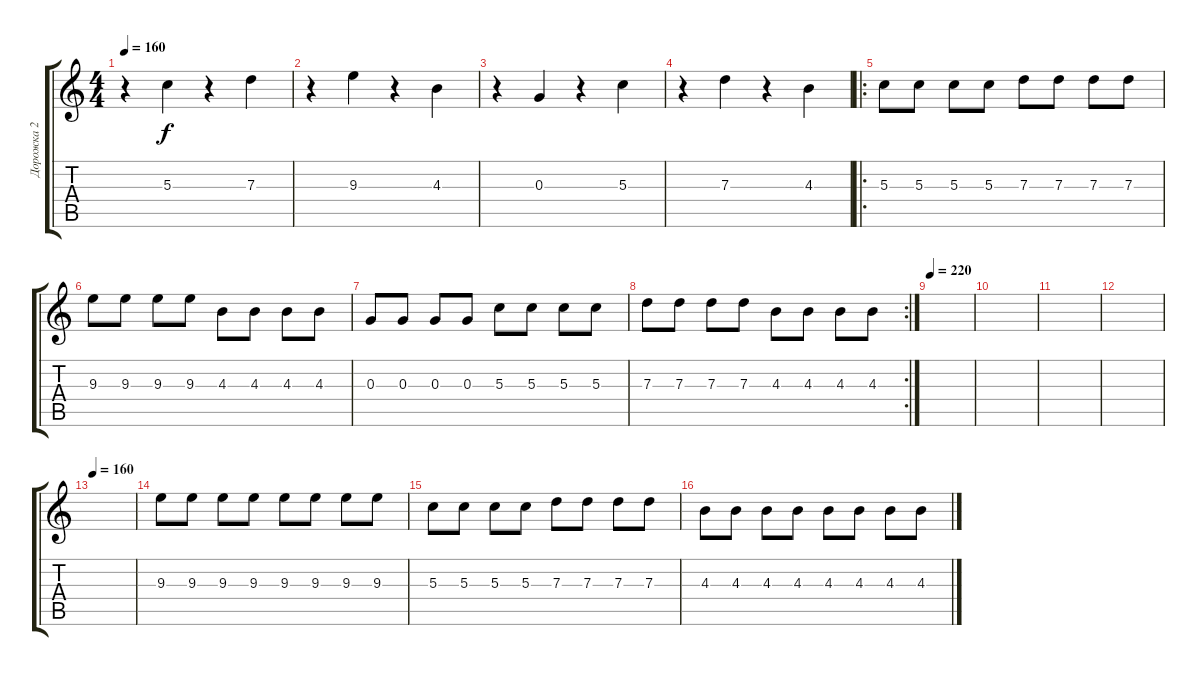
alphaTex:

\track ("Дорожка 2" "Дорожка 2") {instrument electricguitarclean}
\staff {score tabs}
\tuning (E4 B3 G3 D3 A2 E2) {hide}
\ts (4 4)
\tempo 160
\clef g2
\ks c
r.4{dy f} 5.3.4 r.4 7.3.4 |
r.4 9.3.4 r.4 4.3.4 |
r.4 0.3.4 r.4 5.3.4 |
r.4 7.3.4 r.4 4.3.4{instrument overdrivenguitar} |
\ro
5.3.8 5.3.8 5.3.8 5.3.8 7.3.8 7.3.8 7.3.8 7.3.8 |
9.3.8 9.3.8 9.3.8 9.3.8 4.3.8 4.3.8 4.3.8 4.3.8 |
0.3.8 0.3.8 0.3.8 0.3.8 5.3.8 5.3.8 5.3.8 5.3.8 |
\rc 2
7.3.8 7.3.8 7.3.8 7.3.8 4.3.8 4.3.8 4.3.8 4.3.8 |
\tempo 220
|
|
|
|
\tempo 160
|
9.3.8 9.3.8 9.3.8 9.3.8 9.3.8 9.3.8 9.3.8 9.3.8 |
5.3.8 5.3.8 5.3.8 5.3.8 7.3.8 7.3.8 7.3.8 7.3.8 |
4.3.8 4.3.8 4.3.8 4.3.8 4.3.8 4.3.8 4.3.8 4.3.8
